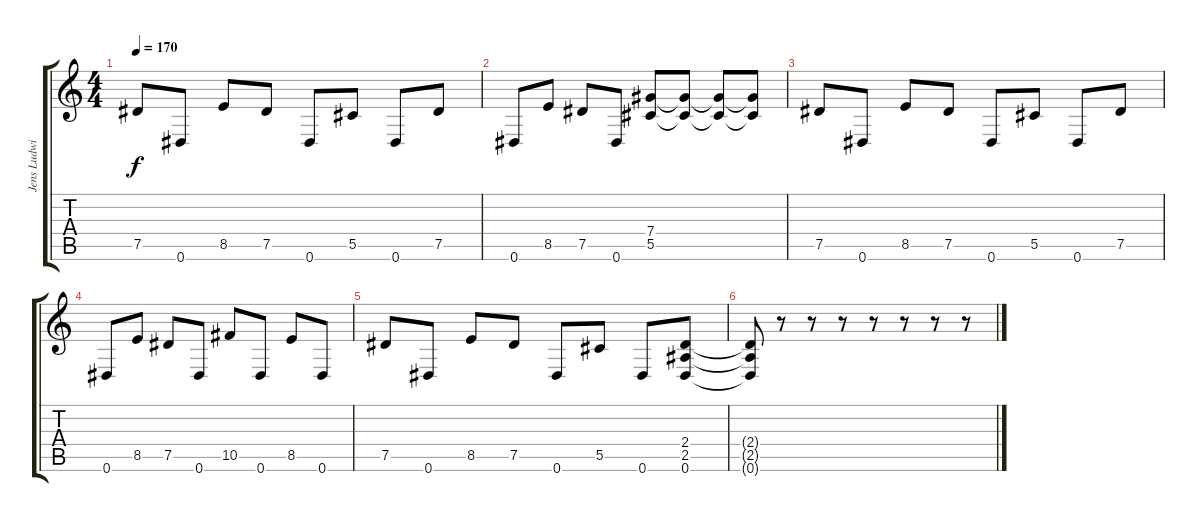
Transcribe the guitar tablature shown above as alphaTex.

\track ("Jens Ludwig (?)" "Jens Ludwi") {instrument distortionguitar}
\staff {score tabs}
\tuning (Eb4 Bb3 Gb3 Db3 Ab2 Eb2) {hide}
\ts (4 4)
\tempo 170
\clef g2
\ks c
7.5.8{dy f} 0.6.8 8.5.8 7.5.8 0.6.8 5.5.8 0.6.8 7.5.8 |
0.6.8 8.5.8 7.5.8 0.6.8 (7.4 5.5).8 (7.4{t} 5.5{t}).8 (7.4{t} 5.5{t}).8 (7.4{t} 5.5{t}).8 |
7.5.8 0.6.8 8.5.8 7.5.8 0.6.8 5.5.8 0.6.8 7.5.8 |
0.6.8 8.5.8 7.5.8 0.6.8 10.5.8 0.6.8 8.5.8 0.6.8 |
7.5.8 0.6.8 8.5.8 7.5.8 0.6.8 5.5.8 0.6.8 (2.4 2.5 0.6).8 |
(2.4{t} 2.5{t} 0.6{t}).8 r.8 r.8 r.8 r.8 r.8 r.8 r.8
